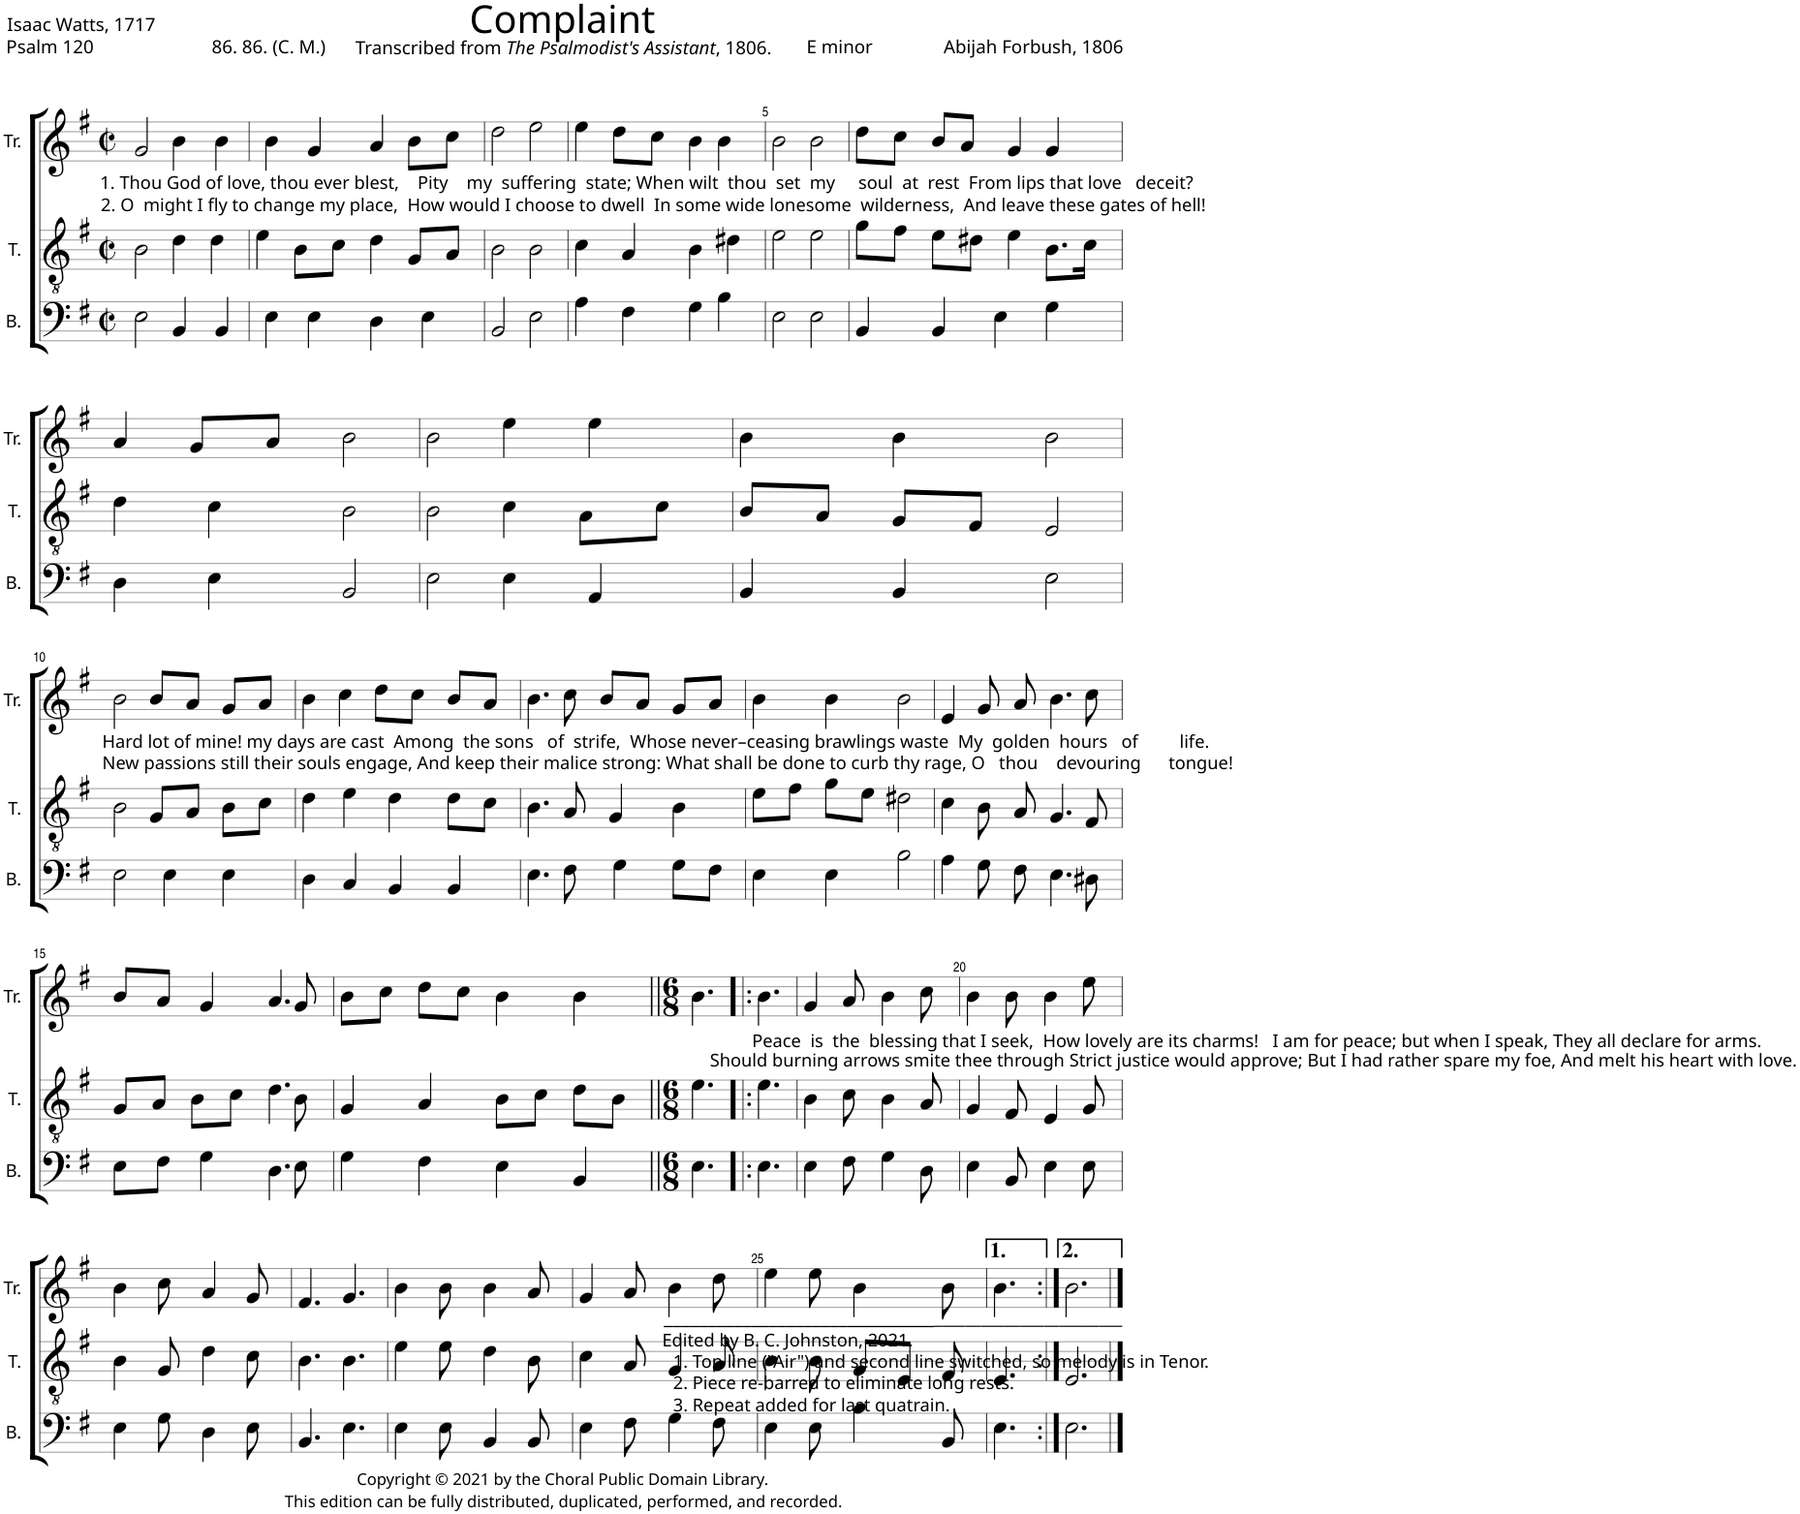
**kern	**kern	**kern
*part3	*part2	*part1
*staff3	*staff2	*staff1
*I"B.	*I"T.	*I"Tr.
*I'B.	*I'T.	*I'Tr.
*clefF4	*clefGv2	*clefG2
*k[f#]	*k[f#]	*k[f#]
*M2/2	*M2/2	*M2/2
*met(c|)	*met(c|)	*met(c|)
=1	=1	=1
!	!LO:TX:a:t=1. Thou God of love, thou ever blest,    Pity    my  suffering  state; When wilt  thou  set  my     soul  at  rest  From lips that love   deceit?	!
!	!LO:TX:a:t=2. O  might I fly to change my place,  How would I choose to dwell  In some wide lonesome  wilderness,  And leave these gates of hell!	!
2E\	2B\	2g/
4BB/	4d\	4b\
4BB/	4d\	4b\
=2	=2	=2
4E\	4e\	4b\
4E\	8B\L	4g/
.	8c\J	.
4D\	4d\	4a/
4E\	8G/L	8b\L
.	8A/J	8cc\J
=3	=3	=3
2BB/	2B\	2dd\
2E\	2B\	2ee\
=4	=4	=4
4A\	4c\	4ee\
4F#\	4A/	8dd\L
.	.	8cc\J
4G\	4B\	4b\
4B\	4d#X\	4b\
=5	=5	=5
2E\	2e\	2b\
2E\	2e\	2b\
=6	=6	=6
4BB/	8g\L	8dd\L
.	8f#\J	8cc\J
4BB/	8e\L	8b/L
.	8d#X\J	8a/J
4E\	4e\	4g/
4G\	8.B\L	4g/
.	16c\Jk	.
!!LO:LB:g=z
=7	=7	=7
4D\	4d\	4a/
4E\	4c\	8g/L
.	.	8a/J
2BB/	2B\	2b\
=8	=8	=8
2E\	2B\	2b\
4E\	4c\	4ee\
4AA/	8A\L	4ee\
.	8c\J	.
=9	=9	=9
4BB/	8B/L	4b\
.	8A/J	.
4BB/	8G/L	4b\
.	8F#/J	.
2E\	2E/	2b\
!!LO:LB:g=z
=10	=10	=10
!	!LO:TX:a:t=Hard lot of mine! my days are cast  Among  the sons   of  strife,  Whose never–ceasing brawlings waste  My  golden  hours   of         life.	!
!	!LO:TX:a:t=New passions still their souls engage, And keep their malice strong&colon; What shall be done to curb thy rage, O   thou    devouring      tongue!	!
2E\	2B\	2b\
4E\	8G/L	8b/L
.	8A/J	8a/J
4E\	8B\L	8g/L
.	8c\J	8a/J
=11	=11	=11
4D\	4d\	4b\
4C/	4e\	4cc\
4BB/	4d\	8dd\L
.	.	8cc\J
4BB/	8d\L	8b/L
.	8c\J	8a/J
=12	=12	=12
4.E\	4.B\	4.b\
8F#\	8A/	8cc\
4G\	4G/	8b/L
.	.	8a/J
8G\L	4B\	8g/L
8F#\J	.	8a/J
=13	=13	=13
4E\	8e\L	4b\
.	8f#\J	.
4E\	8g\L	4b\
.	8e\J	.
2B\	2d#X\	2b\
=14	=14	=14
4A\	4c\	4e/
8G\	8B\	8g/
8F#\	8A/	8a/
4.E\	4.G/	4.b\
8D#X\	8F#/	8cc\
!!LO:LB:g=z
=15	=15	=15
8E\L	8G/L	8b/L
8F#\J	8A/J	8a/J
4G\	8B\L	4g/
.	8c\J	.
4.D\	4.d\	4.a/
8E\	8B\	8g/
=16	=16	=16
4G\	4G/	8b\L
.	.	8cc\J
4F#\	4A/	8dd\L
.	.	8cc\J
4E\	8B\L	4b\
.	8c\J	.
4BB/	8d\L	4b\
.	8B\J	.
=17||	=17||	=17||
*M6/8	*M6/8	*M6/8
4.E\	4.e\	4.b\
=18!|:	=18!|:	=18!|:
!	!LO:TX:a:t=Peace  is  the  blessing that I seek,  How lovely are its charms!   I am for peace; but when I speak, They all declare for arms.	!
!	!LO:TX:a:t=Should burning arrows smite thee through Strict justice would approve; But I had rather spare my foe, And melt his heart with love.	!
!LO:TX:b:t=_______________________________	!	!
!LO:TX:b:t=________________________	!	!
!LO:TX:b:t=Edited by B. C. Johnston, 2021.	!	!
!LO:TX:b:t=1. Top line ("Air") and second line switched, so melody is in Tenor.	!	!
!LO:TX:b:t=2. Piece re-barred to eliminate long rests.	!	!
!LO:TX:b:t=3. Repeat added for last quatrain.	!	!
4.E\	4.e\	4.b\
=19	=19	=19
4E\	4B\	4g/
8F#\	8c\	8a/
4G\	4B\	4b\
8D\	8A/	8cc\
=20	=20	=20
4E\	4G/	4b\
8BB/	8F#/	8b\
4E\	4E/	4b\
8E\	8G/	8ee\
!!LO:LB:g=z
=21	=21	=21
4E\	4B\	4b\
8G\	8G/	8cc\
4D\	4d\	4a/
8E\	8c\	8g/
=22	=22	=22
4.BB/	4.B\	4.f#/
4.E\	4.B\	4.g/
=23	=23	=23
4E\	4e\	4b\
8E\	8e\	8b\
4BB/	4d\	4b\
8BB/	8B\	8a/
=24	=24	=24
4E\	4c\	4g/
8F#\	8A/	8a/
4G\	4G/	4b\
8F#\	8A/	8dd\
=25	=25	=25
4E\	4B\	4ee\
8E\	8B\	8ee\
4B\	8G/L	4b\
.	8E/J	.
8BB/	8F#/	8b\
=26	=26	=26
4.E\	4.E/	4.b\
=27:|!	=27:|!	=27:|!
2.E\	2.E/	2.b\
==	==	==
*-	*-	*-
